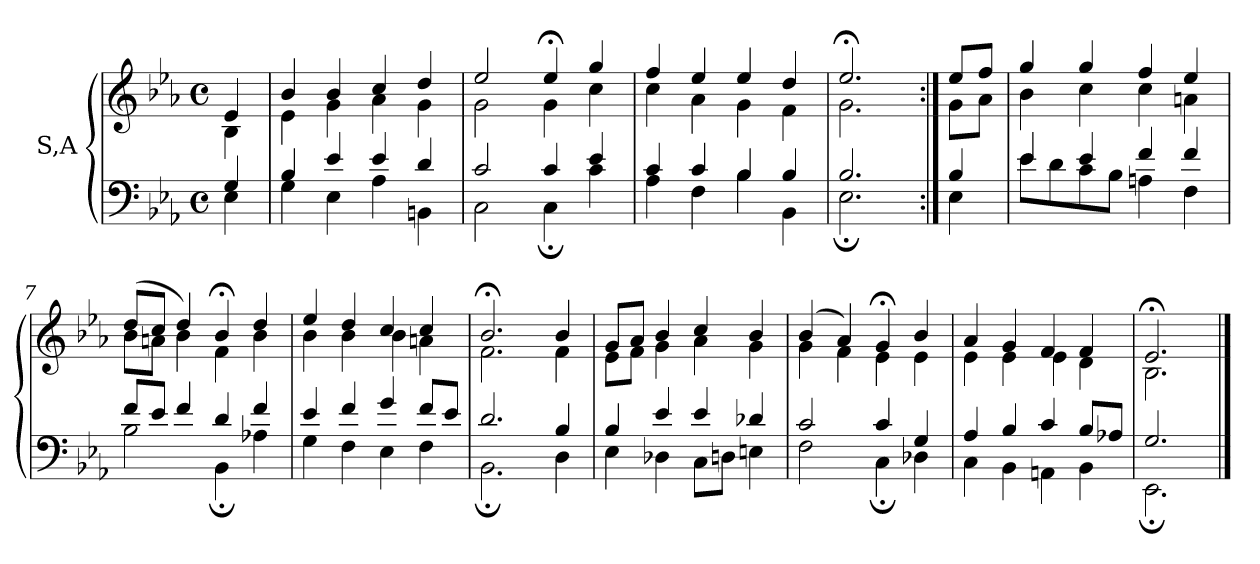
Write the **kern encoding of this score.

**kern	**kern
*part1	*part1
*staff2	*staff1
*I"S,A	*
!!LO:LB:g=z
*clefF4	*clefG2
*k[b-e-a-]	*k[b-e-a-]
*M4/4	*M4/4
*met(c)	*met(c)
=	=
*^	*^
4G	4E-	4e-	4B-
=1	=1	=1	=1
4B-	4G	4b-	4e-
4e-	4E-	4b-	4g
4e-	4A-	4cc	4a-
4d	4BBn	4dd	4g
=2	=2	=2	=2
2c	2C	2ee-	2g
4c	4C;	4ee-;<	4g
4e-	4c	4gg	4cc
=3	=3	=3	=3
4c	4A-	4ff	4cc
4c	4F	4ee-	4a-
4B-	4B-	4ee-	4g
4B-	4BB-	4dd	4f
=1570	=1570	=1570	=1570
2.B-	2.E-;	2.ee-;<	2.g
=1571:|!	=1571:|!	=1571:|!	=1571:|!
4B-	4E-	8ee-L	8gL
.	.	8ffJ	8a-J
!!LO:LB:g=z	!!
=6	=6	=6	=6
4e-	8e-L	4gg	4b-
.	8d	.	.
4e-	8c	4gg	4cc
.	8B-J	.	.
4f	4An	4ff	4cc
4f	4F	4ee-	4an
=7	=7	=7	=7
8fL	2B-	(>8ddL	8b-L
8e-J	.	8ccJ	8anJ
4f	.	4dd)	4b-
4d	4BB-;	4b-;<	4f
4f	4A-X	4dd	4b-
=8	=8	=8	=8
4e-	4G	4ee-	4b-
4f	4F	4dd	4b-
4g	4E-	4cc	4b-
8fL	4F	4cc	4an
8e-J	.	.	.
=9	=9	=9	=9
2.d	2.BB-;	2.b-;<	2.f
4B-	4D	4b-	4f
!!LO:PB:g=z	!!
=10	=10	=10	=10
4B-	4E-	8gL	8e-L
.	.	8a-J	8fJ
4e-	4D-X	4b-	4g
4e-	8CL	4cc	4a-
.	8DnJ	.	.
4d-X	4En	4b-	4g
=11	=11	=11	=11
2c	2F	(>4b-	4g
.	.	4a-)	4f
4c	4C;	4g;<	4e-
4G	4D-X	4b-	4e-
=12	=12	=12	=12
4A-	4C	4a-	4e-
4B-	4BB-	4g	4e-
4c	4AAn	4f	4e-
8B-L	4BB-	4f	4d
8A-XJ	.	.	.
=13	=13	=13	=13
2.G	2.EE-;	2.e-;<	2.B-
*v	*v	*	*
*	*v	*v
==	==
*-	*-
